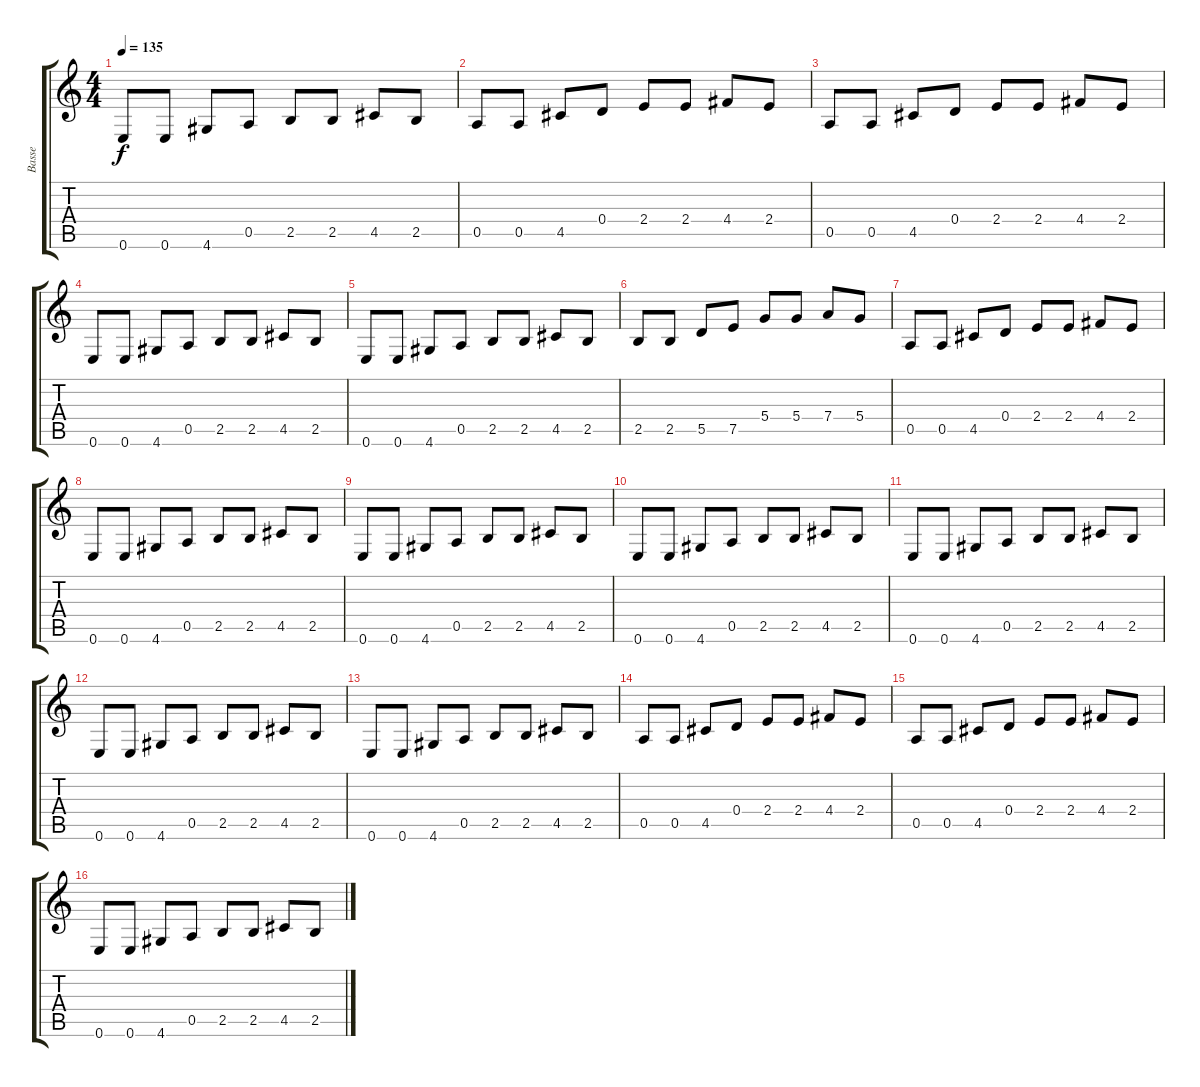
\track ("Basse" "Basse") {instrument electricbassfinger}
\staff {score tabs}
\tuning (E4 B3 G3 D3 A2 E2) {hide}
\ts (4 4)
\tempo 135
\clef g2
\ks c
0.6.8{dy f} 0.6.8 4.6.8 0.5.8 2.5.8 2.5.8 4.5.8 2.5.8 |
0.5.8 0.5.8 4.5.8 0.4.8 2.4.8 2.4.8 4.4.8 2.4.8 |
0.5.8 0.5.8 4.5.8 0.4.8 2.4.8 2.4.8 4.4.8 2.4.8 |
0.6.8 0.6.8 4.6.8 0.5.8 2.5.8 2.5.8 4.5.8 2.5.8 |
0.6.8 0.6.8 4.6.8 0.5.8 2.5.8 2.5.8 4.5.8 2.5.8 |
2.5.8 2.5.8 5.5.8 7.5.8 5.4.8 5.4.8 7.4.8 5.4.8 |
0.5.8 0.5.8 4.5.8 0.4.8 2.4.8 2.4.8 4.4.8 2.4.8 |
0.6.8 0.6.8 4.6.8 0.5.8 2.5.8 2.5.8 4.5.8 2.5.8 |
0.6.8 0.6.8 4.6.8 0.5.8 2.5.8 2.5.8 4.5.8 2.5.8 |
0.6.8 0.6.8 4.6.8 0.5.8 2.5.8 2.5.8 4.5.8 2.5.8 |
0.6.8 0.6.8 4.6.8 0.5.8 2.5.8 2.5.8 4.5.8 2.5.8 |
0.6.8 0.6.8 4.6.8 0.5.8 2.5.8 2.5.8 4.5.8 2.5.8 |
0.6.8 0.6.8 4.6.8 0.5.8 2.5.8 2.5.8 4.5.8 2.5.8 |
0.5.8 0.5.8 4.5.8 0.4.8 2.4.8 2.4.8 4.4.8 2.4.8 |
0.5.8 0.5.8 4.5.8 0.4.8 2.4.8 2.4.8 4.4.8 2.4.8 |
0.6.8 0.6.8 4.6.8 0.5.8 2.5.8 2.5.8 4.5.8 2.5.8
